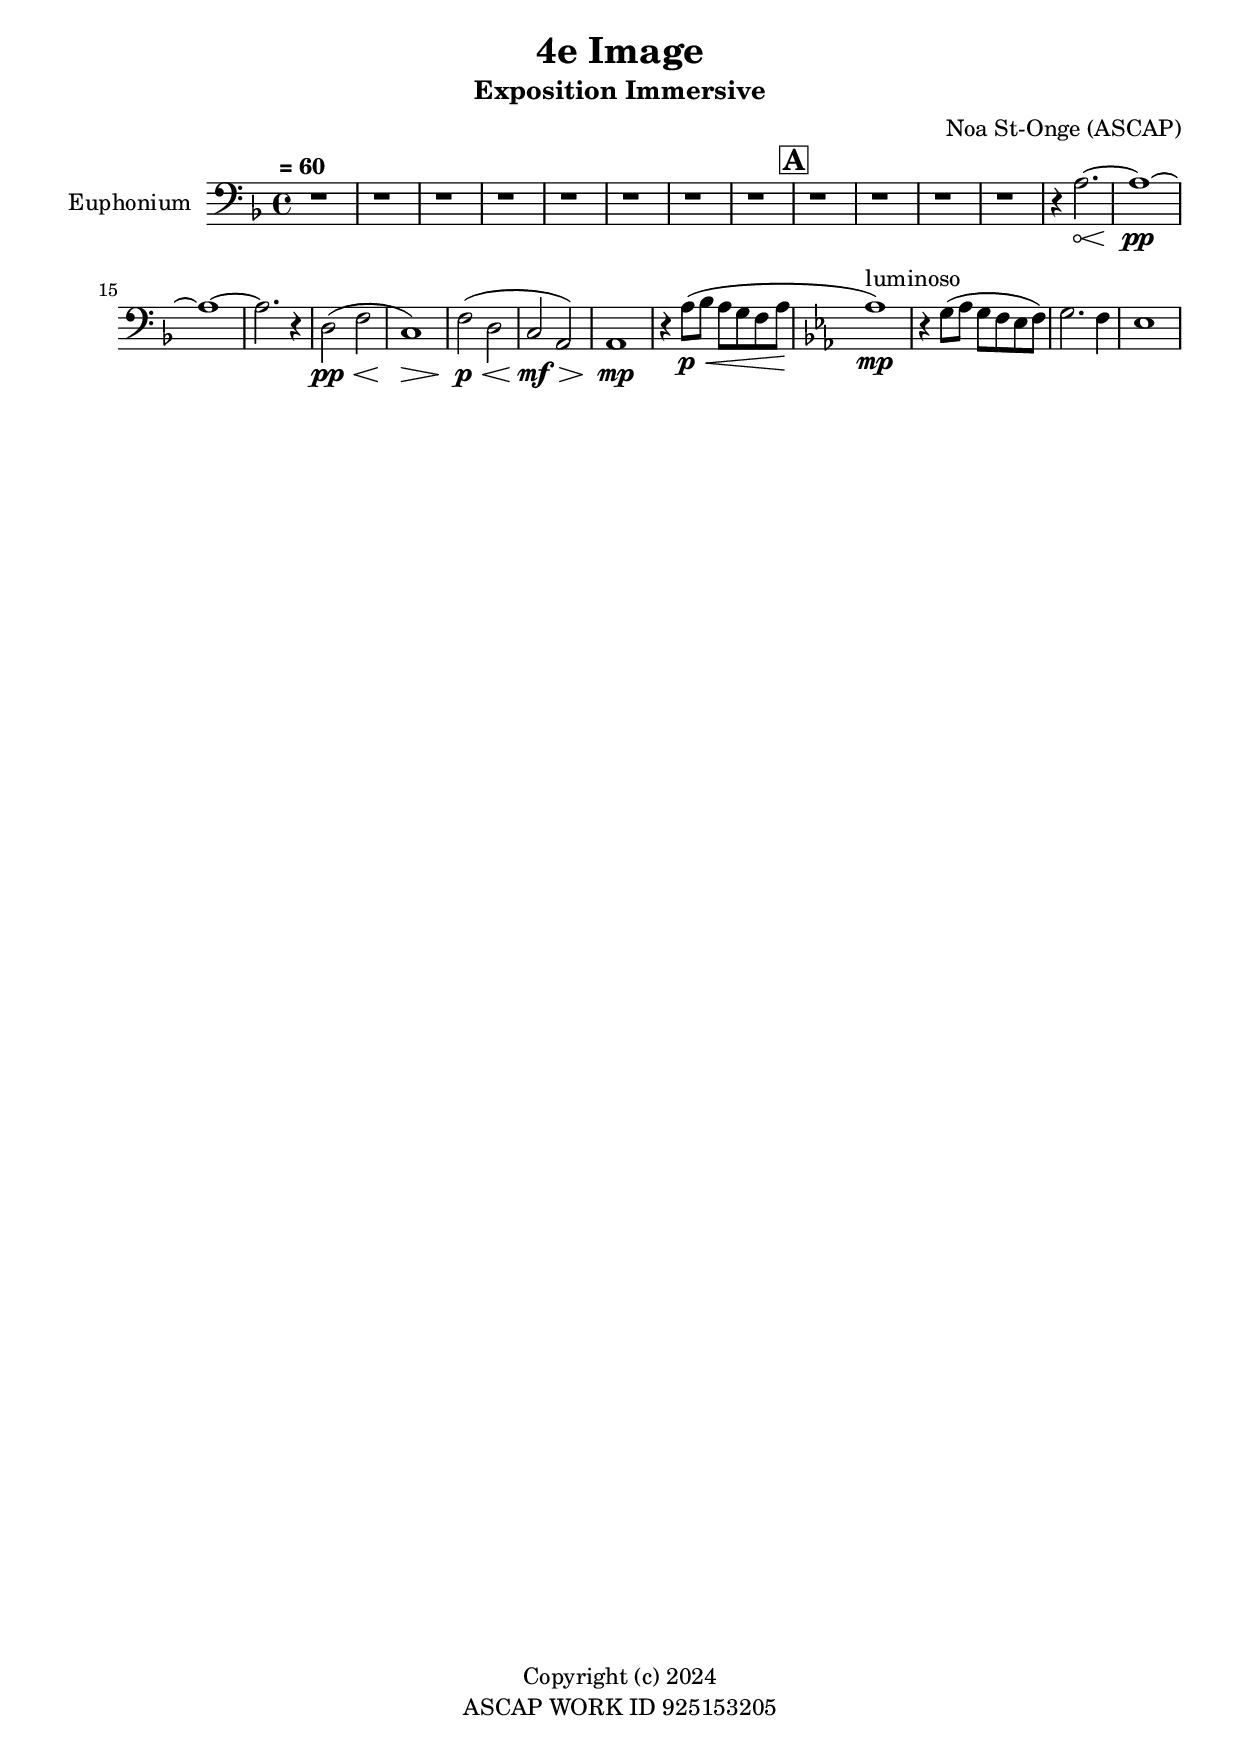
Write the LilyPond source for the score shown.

euphonium = \relative c {
  \time 4/4
  \tempo " = 60"
  \key f \major

  \set Score.rehearsalMarkFormatter = #format-mark-box-alphabet

  \repeat unfold 8 { r1 } \mark \default
  \repeat unfold 4 { r1 } r4

  \once \override Hairpin.circled-tip = ##t
  a'2.\< ~ a1\!\pp ~ a1 ~ a2. r4

  d,2\pp\<( f2 c1)\>
  f2\!\p\<( d2 c2\!\mf\> a2) a1\!\mp

  r4 a'8(\<\p bes a g f a
  \key ees \major
  aes1\!\mp^"luminoso")

  r4 g8( aes g f ees f) g2. f4 ees1
}

euphoniumPart = \new Staff \with {
  instrumentName = "Euphonium"
  shortInstrumentName = "Euph."
  midiInstrument = "tuba"
} { \clef bass \euphonium }

euphoniumBookPart = \new Staff \with {
  instrumentName = "Euphonium"
  shortInstrumentName = ""
  midiInstrument = "tuba"
} { \clef bass \euphonium }

\book {
  \bookOutputName "Euphonium"
  \header {
  title = "4e Image"
  subtitle = "Exposition Immersive"
  composer = "Noa St-Onge (ASCAP)"
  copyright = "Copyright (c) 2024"
  % Remove default LilyPond tagline
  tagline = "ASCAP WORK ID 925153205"
}
  \score {
    <<
      \euphoniumBookPart
    >>
    \layout {
      indent = 25
      short-indent = 10
    }

    \midi {
      \tempo 4=60
    }
  }
}